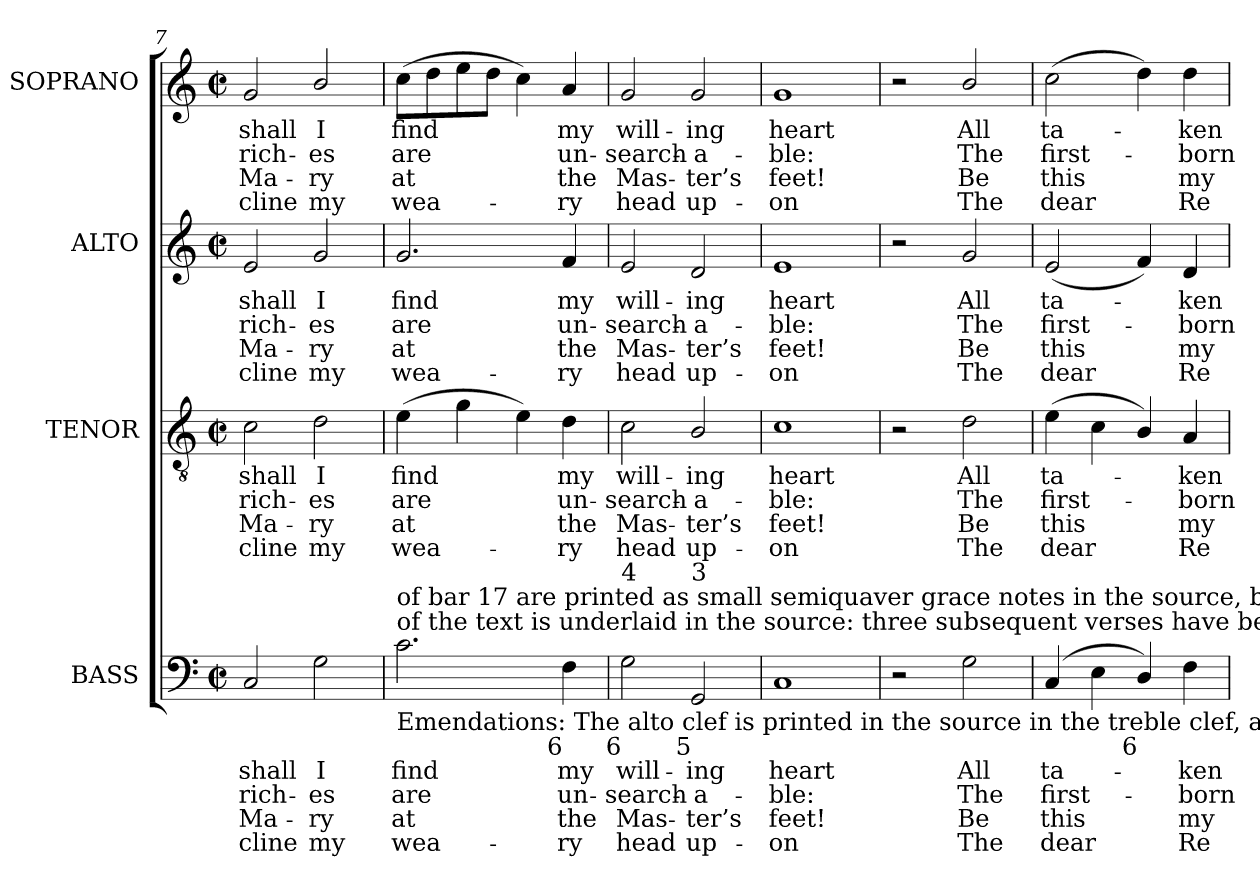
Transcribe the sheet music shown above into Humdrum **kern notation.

**kern	**text	**text	**text	**text	**kern	**text	**text	**text	**text	**kern	**text	**text	**text	**text	**kern	**text	**text	**text	**text
*part4	*part4	*part4	*part4	*part4	*part3	*part3	*part3	*part3	*part3	*part2	*part2	*part2	*part2	*part2	*part1	*part1	*part1	*part1	*part1
*staff4	*staff4	*staff4	*staff4	*staff4	*staff3	*staff3	*staff3	*staff3	*staff3	*staff2	*staff2	*staff2	*staff2	*staff2	*staff1	*staff1	*staff1	*staff1	*staff1
*I"BASS	*	*	*	*	*I"TENOR	*	*	*	*	*I"ALTO	*	*	*	*	*I"SOPRANO	*	*	*	*
*I'B.	*	*	*	*	*I'T.	*	*	*	*	*I'A.	*	*	*	*	*I'S.	*	*	*	*
*clefF4	*	*	*	*	*clefGv2	*	*	*	*	*clefG2	*	*	*	*	*clefG2	*	*	*	*
*	*	*	*	*	*ITrd7c12	*	*	*	*	*	*	*	*	*	*	*	*	*	*
*k[]	*	*	*	*	*k[]	*	*	*	*	*k[]	*	*	*	*	*k[]	*	*	*	*
*a:	*	*	*	*	*a:	*	*	*	*	*a:	*	*	*	*	*a:	*	*	*	*
*M2/2	*	*	*	*	*M2/2	*	*	*	*	*M2/2	*	*	*	*	*M2/2	*	*	*	*
*met(c|)	*	*	*	*	*met(c|)	*	*	*	*	*met(c|)	*	*	*	*	*met(c|)	*	*	*	*
=7	=7	=7	=7	=7	=7	=7	=7	=7	=7	=7	=7	=7	=7	=7	=7	=7	=7	=7	=7
!	!LO:LY:b:color=#000000	!LO:LY:b:color=#000000	!LO:LY:b:color=#000000	!LO:LY:b:color=#000000	!	!	!	!	!	!	!	!	!	!	!	!	!	!	!
!	!	!	!	!	!	!LO:LY:b:color=#000000	!LO:LY:b:color=#000000	!LO:LY:b:color=#000000	!LO:LY:b:color=#000000	!	!	!	!	!	!	!	!	!	!
!	!	!	!	!	!	!	!	!	!	!	!LO:LY:b:color=#000000	!LO:LY:b:color=#000000	!LO:LY:b:color=#000000	!LO:LY:b:color=#000000	!	!	!	!	!
!	!	!	!	!	!	!	!	!	!	!	!	!	!	!	!	!LO:LY:b:color=#000000	!LO:LY:b:color=#000000	!LO:LY:b:color=#000000	!LO:LY:b:color=#000000
2Ci/	shall	rich-	-Ma-	-cline	2Ci\	shall	rich-	-Ma-	-cline	2ei/	shall	rich-	-Ma-	-cline	2gi/	shall	rich-	-Ma-	-cline
!	!LO:LY:b:color=#000000	!LO:LY:b:color=#000000	!LO:LY:b:color=#000000	!LO:LY:b:color=#000000	!	!	!	!	!	!	!	!	!	!	!	!	!	!	!
!	!	!	!	!	!	!LO:LY:b:color=#000000	!LO:LY:b:color=#000000	!LO:LY:b:color=#000000	!LO:LY:b:color=#000000	!	!	!	!	!	!	!	!	!	!
!	!	!	!	!	!	!	!	!	!	!	!LO:LY:b:color=#000000	!LO:LY:b:color=#000000	!LO:LY:b:color=#000000	!LO:LY:b:color=#000000	!	!	!	!	!
!	!	!	!	!	!	!	!	!	!	!	!	!	!	!	!	!LO:LY:b:color=#000000	!LO:LY:b:color=#000000	!LO:LY:b:color=#000000	!LO:LY:b:color=#000000
2Gi\	I	-es	ry	my	2Di\	I	-es	ry	my	2gi/	I	-es	ry	my	2bi/	I	-es	ry	my
!!LO:LB:g=z
=8	=8	=8	=8	=8	=8	=8	=8	=8	=8	=8	=8	=8	=8	=8	=8	=8	=8	=8	=8
!	!LO:LY:b:color=#000000	!LO:LY:b:color=#000000	!LO:LY:b:color=#000000	!LO:LY:b:color=#000000	!	!	!	!	!	!	!	!	!	!	!	!	!	!	!
!	!	!	!	!	!	!LO:LY:b:color=#000000	!LO:LY:b:color=#000000	!LO:LY:b:color=#000000	!LO:LY:b:color=#000000	!	!	!	!	!	!	!	!	!	!
!	!	!	!	!	!	!	!	!	!	!	!LO:LY:b:color=#000000	!LO:LY:b:color=#000000	!LO:LY:b:color=#000000	!LO:LY:b:color=#000000	!	!	!	!	!
!LO:TX:b:t=Emendations&colon; The alto clef is printed in the source in the treble clef, an octave above sounding pitch. The first verse only	!	!	!	!	!	!	!	!	!	!	!	!	!	!	!	!	!	!	!
!LO:TX:t=of the text is underlaid in the source&colon; three subsequent verses have been added editorially. The tenor E and F on beat 2	!	!	!	!	!	!	!	!	!	!	!	!	!	!	!	!	!	!	!
!LO:TX:t=of bar 17 are printed as small semiquaver grace notes in the source, but have been written out fully in the present edition.	!	!	!	!	!	!	!	!	!	!	!	!	!	!	!	!	!	!	!
!	!	!	!	!	!	!	!	!	!	!	!	!	!	!	!	!LO:LY:b:color=#000000	!LO:LY:b:color=#000000	!LO:LY:b:color=#000000	!LO:LY:b:color=#000000
2.ci\	find	are	at	wea-	(4Ei\	find	are	at	wea-	2.gi/	find	are	at	wea-	(8cci\L	find	are	at	wea-
.	.	.	.	.	.	.	.	.	.	.	.	.	.	.	8ddi\	.	.	.	.
.	.	.	.	.	4Gi\	.	.	.	.	.	.	.	.	.	8eei\	.	.	.	.
.	.	.	.	.	.	.	.	.	.	.	.	.	.	.	8ddi\J	.	.	.	.
.	.	.	.	.	4Ei\)	.	.	.	.	.	.	.	.	.	4cci\)	.	.	.	.
!	!LO:LY:b:color=#000000	!LO:LY:b:color=#000000	!LO:LY:b:color=#000000	!LO:LY:b:color=#000000	!	!	!	!	!	!	!	!	!	!	!	!	!	!	!
!	!	!	!	!	!	!LO:LY:b:color=#000000	!LO:LY:b:color=#000000	!LO:LY:b:color=#000000	!LO:LY:b:color=#000000	!	!	!	!	!	!	!	!	!	!
!	!	!	!	!	!	!	!	!	!	!	!LO:LY:b:color=#000000	!LO:LY:b:color=#000000	!LO:LY:b:color=#000000	!LO:LY:b:color=#000000	!	!	!	!	!
!LO:TX:b:rj:t=6	!	!	!	!	!	!	!	!	!	!	!	!	!	!	!	!	!	!	!
!	!	!	!	!	!	!	!	!	!	!	!	!	!	!	!	!LO:LY:b:color=#000000	!LO:LY:b:color=#000000	!LO:LY:b:color=#000000	!LO:LY:b:color=#000000
4Fi\	my	un-	-the	ry	4Di\	my	un-	-the	ry	4fi/	my	un-	-the	ry	4ai/	my	un-	-the	ry
=9	=9	=9	=9	=9	=9	=9	=9	=9	=9	=9	=9	=9	=9	=9	=9	=9	=9	=9	=9
!	!LO:LY:b:color=#000000	!LO:LY:b:color=#000000	!LO:LY:b:color=#000000	!LO:LY:b:color=#000000	!	!	!	!	!	!	!	!	!	!	!	!	!	!	!
!	!	!	!	!	!	!LO:LY:b:color=#000000	!LO:LY:b:color=#000000	!LO:LY:b:color=#000000	!LO:LY:b:color=#000000	!	!	!	!	!	!	!	!	!	!
!	!	!	!	!	!	!	!	!	!	!	!LO:LY:b:color=#000000	!LO:LY:b:color=#000000	!LO:LY:b:color=#000000	!LO:LY:b:color=#000000	!	!	!	!	!
!LO:TX:b:rj:t=6	!	!	!	!	!	!	!	!	!	!	!	!	!	!	!	!	!	!	!
!LO:TX:t=4	!	!	!	!	!	!	!	!	!	!	!	!	!	!	!	!	!	!	!
!	!	!	!	!	!	!	!	!	!	!	!	!	!	!	!	!LO:LY:b:color=#000000	!LO:LY:b:color=#000000	!LO:LY:b:color=#000000	!LO:LY:b:color=#000000
2Gi\	will-	-search-	Mas-	-head	2Ci\	will-	-search-	Mas-	-head	2ei/	will-	-search-	Mas-	-head	2gi/	will-	-search-	Mas-	-head
!	!LO:LY:b:color=#000000	!LO:LY:b:color=#000000	!LO:LY:b:color=#000000	!LO:LY:b:color=#000000	!	!	!	!	!	!	!	!	!	!	!	!	!	!	!
!	!	!	!	!	!	!LO:LY:b:color=#000000	!LO:LY:b:color=#000000	!LO:LY:b:color=#000000	!LO:LY:b:color=#000000	!	!	!	!	!	!	!	!	!	!
!	!	!	!	!	!	!	!	!	!	!	!LO:LY:b:color=#000000	!LO:LY:b:color=#000000	!LO:LY:b:color=#000000	!LO:LY:b:color=#000000	!	!	!	!	!
!LO:TX:b:rj:t=5	!	!	!	!	!	!	!	!	!	!	!	!	!	!	!	!	!	!	!
!LO:TX:t=3	!	!	!	!	!	!	!	!	!	!	!	!	!	!	!	!	!	!	!
!	!	!	!	!	!	!	!	!	!	!	!	!	!	!	!	!LO:LY:b:color=#000000	!LO:LY:b:color=#000000	!LO:LY:b:color=#000000	!LO:LY:b:color=#000000
2GGi/	-ing	-a-	ter’s	up-	2BBi/	-ing	-a-	ter’s	up-	2di/	-ing	-a-	ter’s	up-	2gi/	-ing	-a-	ter’s	up-
=10	=10	=10	=10	=10	=10	=10	=10	=10	=10	=10	=10	=10	=10	=10	=10	=10	=10	=10	=10
!	!LO:LY:b:color=#000000	!LO:LY:b:color=#000000	!LO:LY:b:color=#000000	!LO:LY:b:color=#000000	!	!	!	!	!	!	!	!	!	!	!	!	!	!	!
!	!	!	!	!	!	!LO:LY:b:color=#000000	!LO:LY:b:color=#000000	!LO:LY:b:color=#000000	!LO:LY:b:color=#000000	!	!	!	!	!	!	!	!	!	!
!	!	!	!	!	!	!	!	!	!	!	!LO:LY:b:color=#000000	!LO:LY:b:color=#000000	!LO:LY:b:color=#000000	!LO:LY:b:color=#000000	!	!	!	!	!
!	!	!	!	!	!	!	!	!	!	!	!	!	!	!	!	!LO:LY:b:color=#000000	!LO:LY:b:color=#000000	!LO:LY:b:color=#000000	!LO:LY:b:color=#000000
1Ci	heart	-ble:	-feet!	on	1Ci	heart	-ble:	-feet!	on	1ei	heart	-ble:	-feet!	on	1gi	heart	-ble:	-feet!	on
=11	=11	=11	=11	=11	=11	=11	=11	=11	=11	=11	=11	=11	=11	=11	=11	=11	=11	=11	=11
2r	.	.	.	.	2r	.	.	.	.	2r	.	.	.	.	2r	.	.	.	.
!	!LO:LY:b:color=#000000	!LO:LY:b:color=#000000	!LO:LY:b:color=#000000	!LO:LY:b:color=#000000	!	!	!	!	!	!	!	!	!	!	!	!	!	!	!
!	!	!	!	!	!	!LO:LY:b:color=#000000	!LO:LY:b:color=#000000	!LO:LY:b:color=#000000	!LO:LY:b:color=#000000	!	!	!	!	!	!	!	!	!	!
!	!	!	!	!	!	!	!	!	!	!	!LO:LY:b:color=#000000	!LO:LY:b:color=#000000	!LO:LY:b:color=#000000	!LO:LY:b:color=#000000	!	!	!	!	!
!	!	!	!	!	!	!	!	!	!	!	!	!	!	!	!	!LO:LY:b:color=#000000	!LO:LY:b:color=#000000	!LO:LY:b:color=#000000	!LO:LY:b:color=#000000
2Gi\	All	The	Be	The	2Di\	All	The	Be	The	2gi/	All	The	Be	The	2bi/	All	The	Be	The
=12	=12	=12	=12	=12	=12	=12	=12	=12	=12	=12	=12	=12	=12	=12	=12	=12	=12	=12	=12
!	!LO:LY:b:color=#000000	!LO:LY:b:color=#000000	!LO:LY:b:color=#000000	!LO:LY:b:color=#000000	!	!	!	!	!	!	!	!	!	!	!	!	!	!	!
!	!	!	!	!	!	!LO:LY:b:color=#000000	!LO:LY:b:color=#000000	!LO:LY:b:color=#000000	!LO:LY:b:color=#000000	!	!	!	!	!	!	!	!	!	!
!	!	!	!	!	!	!	!	!	!	!	!LO:LY:b:color=#000000	!LO:LY:b:color=#000000	!LO:LY:b:color=#000000	!LO:LY:b:color=#000000	!	!	!	!	!
!	!	!	!	!	!	!	!	!	!	!	!	!	!	!	!	!LO:LY:b:color=#000000	!LO:LY:b:color=#000000	!LO:LY:b:color=#000000	!LO:LY:b:color=#000000
(4Ci/	ta-	first-	this	dear	(4Ei\	ta-	first-	this	dear	(2ei/	ta-	first-	this	dear	(2cci\	ta-	first-	this	dear
4Ei\	.	.	.	.	4Ci\	.	.	.	.	.	.	.	.	.	.	.	.	.	.
!LO:TX:b:rj:t=6	!	!	!	!	!	!	!	!	!	!	!	!	!	!	!	!	!	!	!
4Di/)	.	.	.	.	4BBi/)	.	.	.	.	4fi/)	.	.	.	.	4ddi\)	.	.	.	.
!	!LO:LY:b:color=#000000	!LO:LY:b:color=#000000	!LO:LY:b:color=#000000	!LO:LY:b:color=#000000	!	!	!	!	!	!	!	!	!	!	!	!	!	!	!
!	!	!	!	!	!	!LO:LY:b:color=#000000	!LO:LY:b:color=#000000	!LO:LY:b:color=#000000	!LO:LY:b:color=#000000	!	!	!	!	!	!	!	!	!	!
!	!	!	!	!	!	!	!	!	!	!	!LO:LY:b:color=#000000	!LO:LY:b:color=#000000	!LO:LY:b:color=#000000	!LO:LY:b:color=#000000	!	!	!	!	!
!	!	!	!	!	!	!	!	!	!	!	!	!	!	!	!	!LO:LY:b:color=#000000	!LO:LY:b:color=#000000	!LO:LY:b:color=#000000	!LO:LY:b:color=#000000
4Fi\	-ken	-born	my	Re-	4AAi/	-ken	-born	my	Re-	4di/	-ken	-born	my	Re-	4ddi\	-ken	-born	my	Re-
=	=	=	=	=	=	=	=	=	=	=	=	=	=	=	=	=	=	=	=
*-	*-	*-	*-	*-	*-	*-	*-	*-	*-	*-	*-	*-	*-	*-	*-	*-	*-	*-	*-
